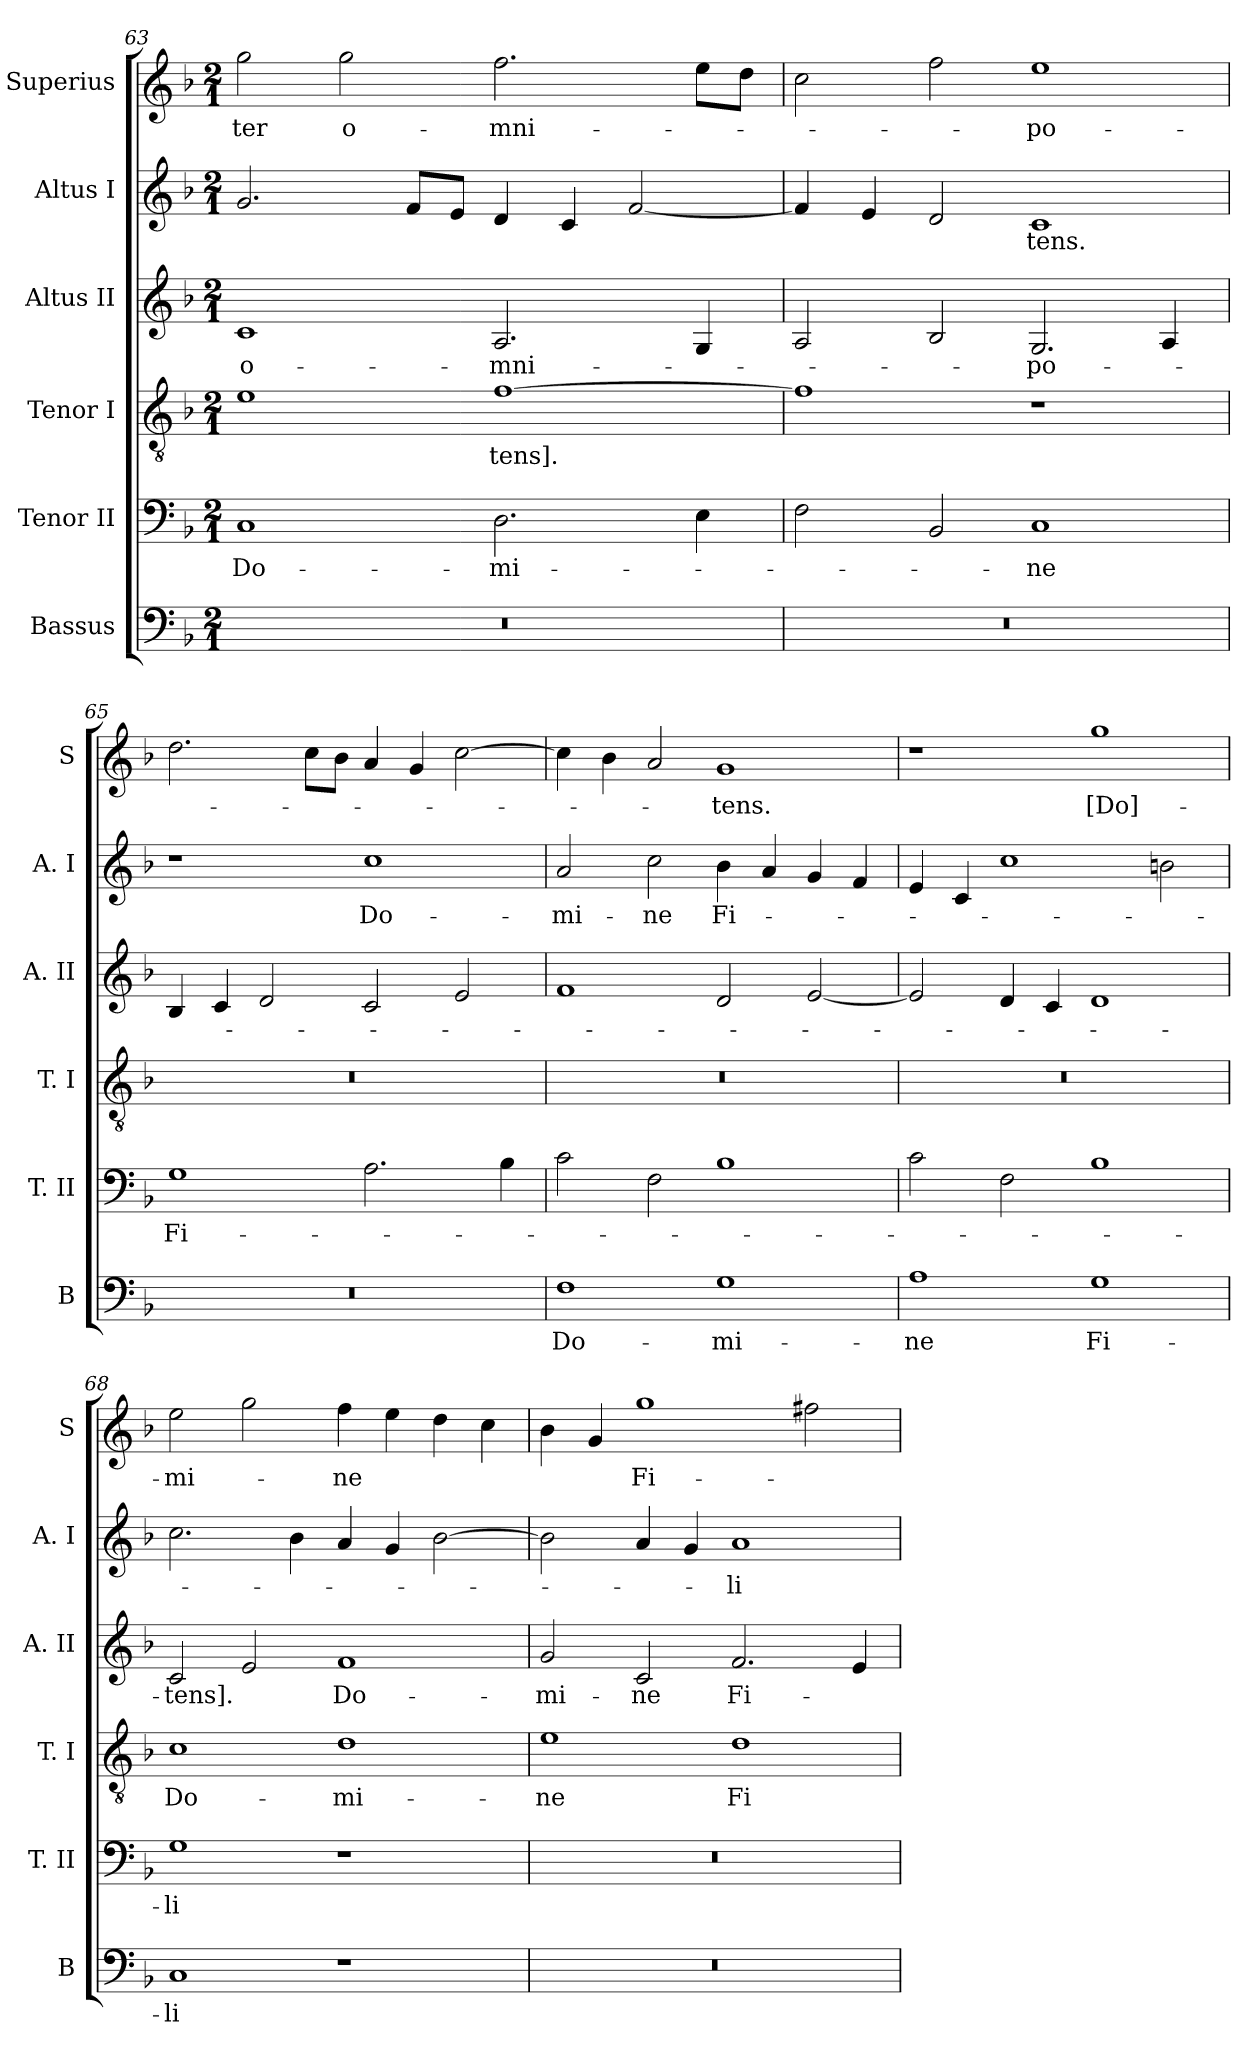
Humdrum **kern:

**kern	**text	**kern	**text	**kern	**text	**kern	**text	**kern	**text	**kern	**text
*part6	*part6	*part5	*part5	*part4	*part4	*part3	*part3	*part2	*part2	*part1	*part1
*staff6	*staff6	*staff5	*staff5	*staff4	*staff4	*staff3	*staff3	*staff2	*staff2	*staff1	*staff1
*I"Bassus	*	*I"Tenor II	*	*I"Tenor I	*	*I"Altus II	*	*I"Altus I	*	*I"Superius	*
*I'B	*	*I'T. II	*	*I'T. I	*	*I'A. II	*	*I'A. I	*	*I'S	*
*clefF4	*	*clefF4	*	*clefGv2	*	*clefG2	*	*clefG2	*	*clefG2	*
*k[b-]	*	*k[b-]	*	*k[b-]	*	*k[b-]	*	*k[b-]	*	*k[b-]	*
*F:	*	*F:	*	*F:	*	*F:	*	*F:	*	*F:	*
*M2/1	*	*M2/1	*	*M2/1	*	*M2/1	*	*M2/1	*	*M2/1	*
=63	=63	=63	=63	=63	=63	=63	=63	=63	=63	=63	=63
0r	.	1C	Do-	1e	.	1c	o-	2.g	.	2gg	-ter
.	.	.	.	.	.	.	.	.	.	2gg	o-
.	.	.	.	.	.	.	.	8fL	.	.	.
.	.	.	.	.	.	.	.	8eJ	.	.	.
.	.	2.D	-mi-	[1f	-tens].	2.A	-mni-	4d	.	2.ff	-mni-
.	.	.	.	.	.	.	.	4c	.	.	.
.	.	.	.	.	.	.	.	[2f	.	.	.
.	.	4E	.	.	.	4G	.	.	.	8eeL	.
.	.	.	.	.	.	.	.	.	.	8ddJ	.
=64	=64	=64	=64	=64	=64	=64	=64	=64	=64	=64	=64
0r	.	2F	.	1f]	.	2A	.	4f]	.	2cc	.
.	.	.	.	.	.	.	.	4e	.	.	.
.	.	2BB-	.	.	.	2B-	.	2d	.	2ff	.
.	.	1C	-ne	1r	.	2.G	-po-	1c	-tens.	1ee	-po-
.	.	.	.	.	.	4A	.	.	.	.	.
=65	=65	=65	=65	=65	=65	=65	=65	=65	=65	=65	=65
0r	.	1G	Fi-	0r	.	4B-	.	1r	.	2.dd	.
.	.	.	.	.	.	4c	.	.	.	.	.
.	.	.	.	.	.	2d	.	.	.	.	.
.	.	.	.	.	.	.	.	.	.	8ccL	.
.	.	.	.	.	.	.	.	.	.	8b-J	.
.	.	2.A	.	.	.	2c	.	1cc	Do-	4a	.
.	.	.	.	.	.	.	.	.	.	4g	.
.	.	.	.	.	.	2e	.	.	.	[2cc	.
.	.	4B-	.	.	.	.	.	.	.	.	.
=66	=66	=66	=66	=66	=66	=66	=66	=66	=66	=66	=66
1F	Do-	2c	.	0r	.	1f	.	2a	-mi-	4cc]	.
.	.	.	.	.	.	.	.	.	.	4b-	.
.	.	2F	.	.	.	.	.	2cc	-ne	2a	.
1G	-mi-	1B-	.	.	.	2d	.	4b-	Fi-	1g	-tens.
.	.	.	.	.	.	.	.	4a	.	.	.
.	.	.	.	.	.	[2e	.	4g	.	.	.
.	.	.	.	.	.	.	.	4f	.	.	.
=67	=67	=67	=67	=67	=67	=67	=67	=67	=67	=67	=67
1A	-ne	2c	.	0r	.	2e]	.	4e	.	1r	.
.	.	.	.	.	.	.	.	4c	.	.	.
.	.	2F	.	.	.	4d	.	1cc	.	.	.
.	.	.	.	.	.	4c	.	.	.	.	.
1G	Fi-	1B-	.	.	.	1d	.	.	.	1gg	[Do]-
.	.	.	.	.	.	.	.	2bn	.	.	.
=68	=68	=68	=68	=68	=68	=68	=68	=68	=68	=68	=68
1C	-li	1G	-li	1c	Do-	2c	-tens].	2.cc	.	2ee	-mi-
.	.	.	.	.	.	2e	.	.	.	2gg	.
.	.	.	.	.	.	.	.	4b-	.	.	.
1r	.	1r	.	1d	-mi-	1f	Do-	4a	.	4ff	-ne
.	.	.	.	.	.	.	.	4g	.	4ee	.
.	.	.	.	.	.	.	.	[2b-	.	4dd	.
.	.	.	.	.	.	.	.	.	.	4cc	.
=69	=69	=69	=69	=69	=69	=69	=69	=69	=69	=69	=69
0r	.	0r	.	1e	-ne	2g	-mi-	2b-]	.	4b-	.
.	.	.	.	.	.	.	.	.	.	4g	.
.	.	.	.	.	.	2c	-ne	4a	.	1gg	Fi-
.	.	.	.	.	.	.	.	4g	.	.	.
.	.	.	.	1d	Fi-	2.f	Fi-	1a	-li	.	.
.	.	.	.	.	.	.	.	.	.	2ff#X	.
.	.	.	.	.	.	4e	.	.	.	.	.
=	=	=	=	=	=	=	=	=	=	=	=
*-	*-	*-	*-	*-	*-	*-	*-	*-	*-	*-	*-
